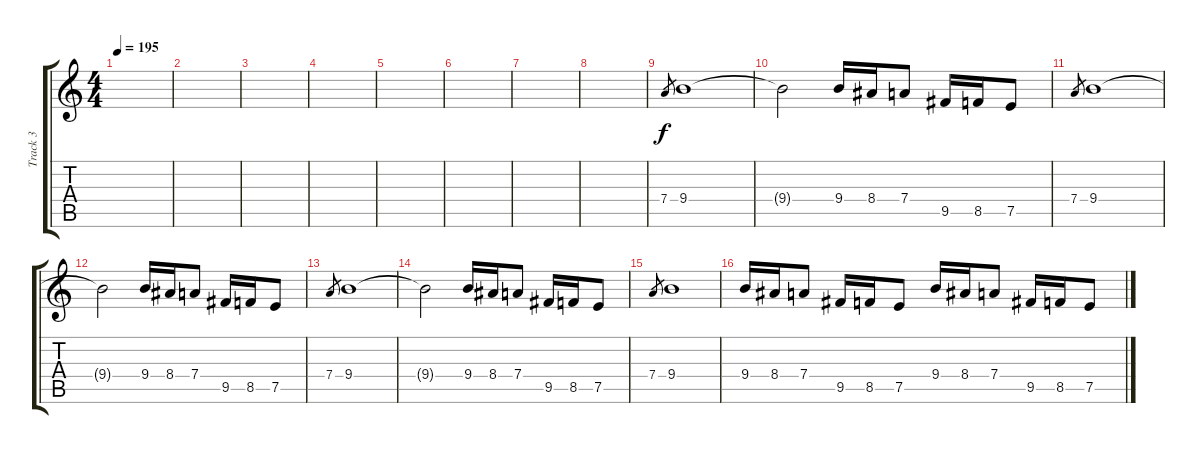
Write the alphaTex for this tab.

\track ("Track 3" "Track 3") {instrument distortionguitar}
\staff {score tabs}
\tuning (E4 B3 G3 D3 A2 E2) {hide}
\ts (4 4)
\tempo 195
\clef g2
\ks c
|
|
|
|
|
|
|
|
7.4.8{gr} 9.4.1 |
9.4{t}.2 9.4.16 8.4.16 7.4.8 9.5.16 8.5.16 7.5.8 |
7.4.8{gr} 9.4.1 |
9.4{t}.2 9.4.16 8.4.16 7.4.8 9.5.16 8.5.16 7.5.8 |
7.4.8{gr} 9.4.1 |
9.4{t}.2 9.4.16 8.4.16 7.4.8 9.5.16 8.5.16 7.5.8 |
7.4.8{gr} 9.4.1 |
9.4.16 8.4.16 7.4.8 9.5.16 8.5.16 7.5.8 9.4.16 8.4.16 7.4.8 9.5.16 8.5.16 7.5.8
